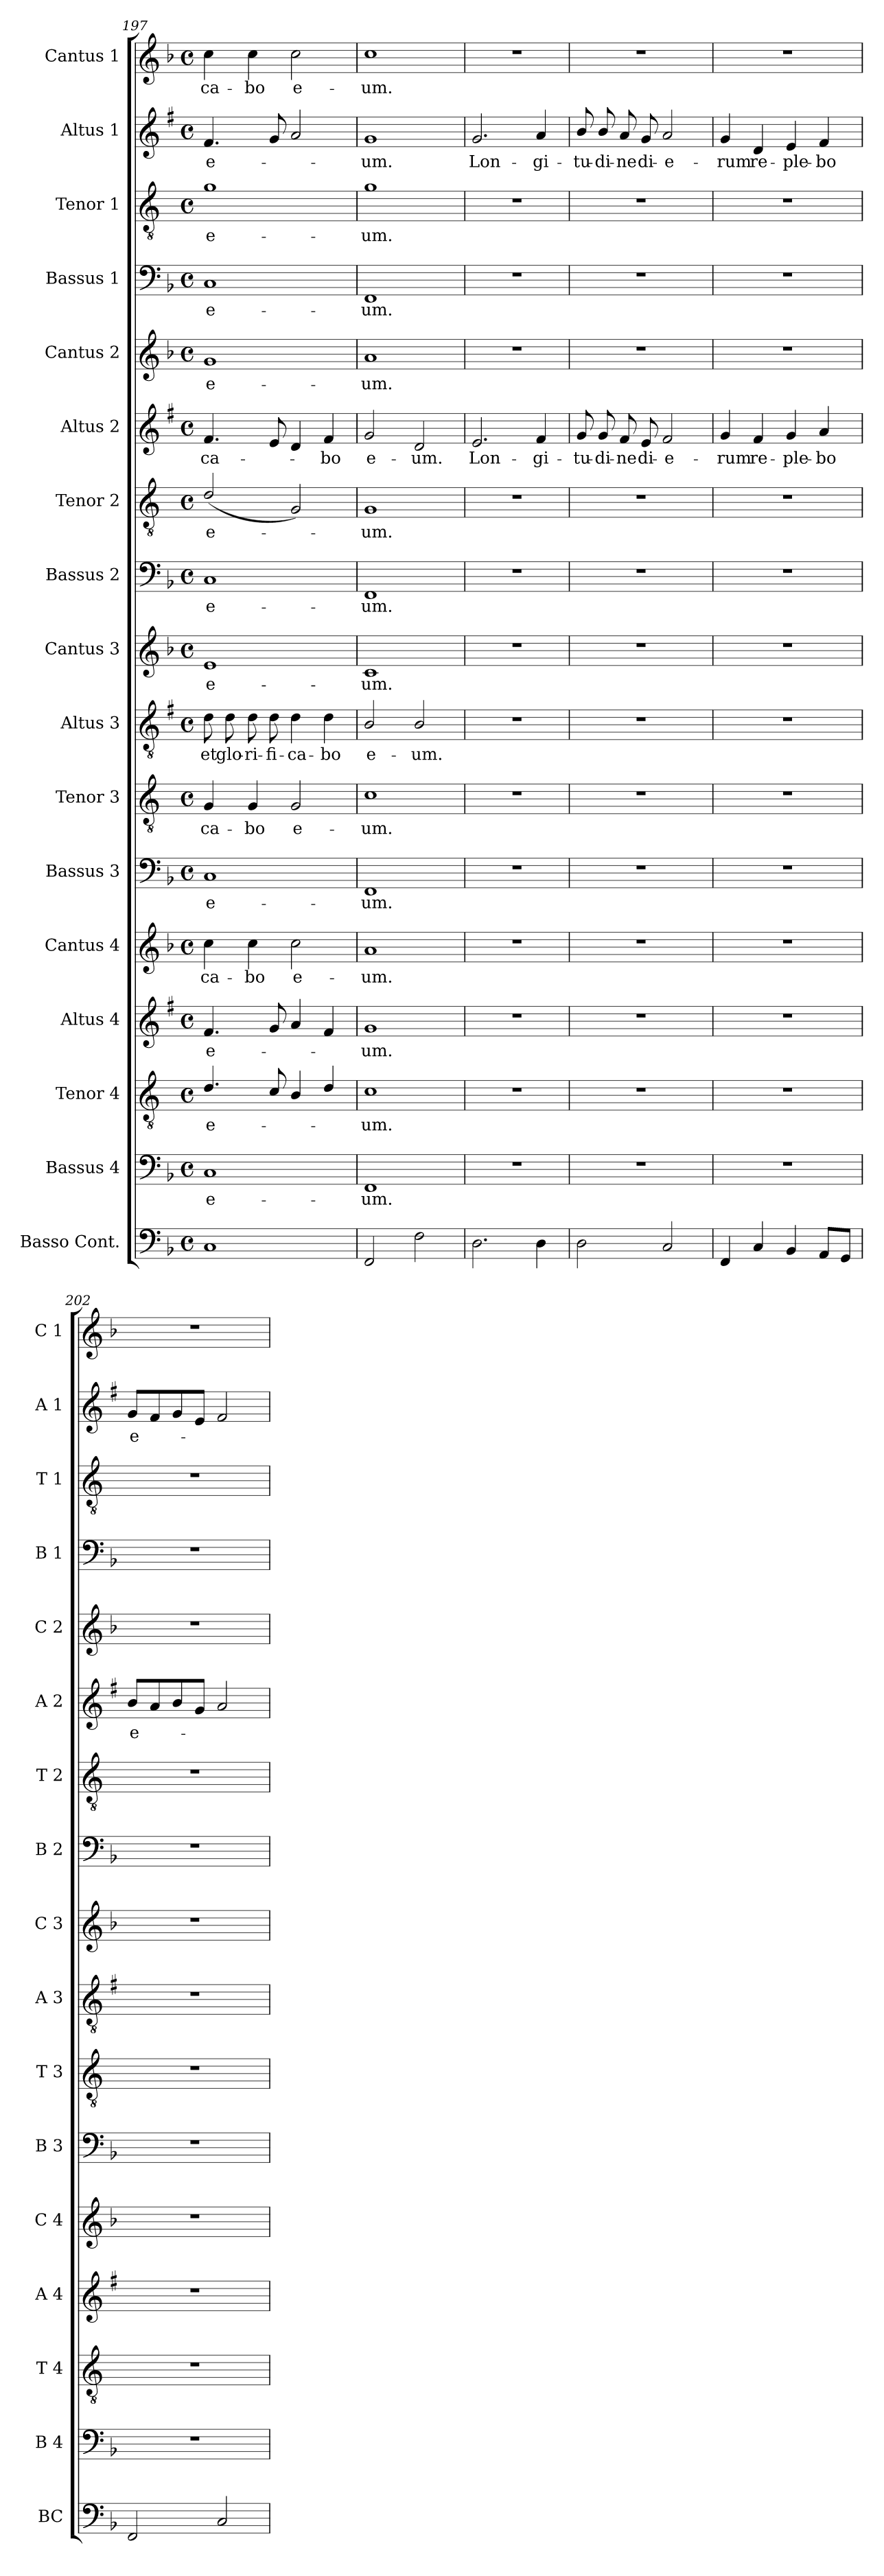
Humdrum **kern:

**kern	**kern	**text	**kern	**text	**kern	**text	**kern	**text	**kern	**text	**kern	**text	**kern	**text	**kern	**text	**kern	**text	**kern	**text	**kern	**text	**kern	**text	**kern	**text	**kern	**text	**kern	**text	**kern	**text
*part17	*part16	*part16	*part15	*part15	*part14	*part14	*part13	*part13	*part12	*part12	*part11	*part11	*part10	*part10	*part9	*part9	*part8	*part8	*part7	*part7	*part6	*part6	*part5	*part5	*part4	*part4	*part3	*part3	*part2	*part2	*part1	*part1
*staff17	*staff16	*staff16	*staff15	*staff15	*staff14	*staff14	*staff13	*staff13	*staff12	*staff12	*staff11	*staff11	*staff10	*staff10	*staff9	*staff9	*staff8	*staff8	*staff7	*staff7	*staff6	*staff6	*staff5	*staff5	*staff4	*staff4	*staff3	*staff3	*staff2	*staff2	*staff1	*staff1
*I"Basso Cont.	*I"Bassus 4	*	*I"Tenor 4	*	*I"Altus 4	*	*I"Cantus 4	*	*I"Bassus 3	*	*I"Tenor 3	*	*I"Altus 3	*	*I"Cantus 3	*	*I"Bassus 2	*	*I"Tenor 2	*	*I"Altus 2	*	*I"Cantus 2	*	*I"Bassus 1	*	*I"Tenor 1	*	*I"Altus 1	*	*I"Cantus 1	*
*I'BC	*I'B 4	*	*I'T 4	*	*I'A 4	*	*I'C 4	*	*I'B 3	*	*I'T 3	*	*I'A 3	*	*I'C 3	*	*I'B 2	*	*I'T 2	*	*I'A 2	*	*I'C 2	*	*I'B 1	*	*I'T 1	*	*I'A 1	*	*I'C 1	*
*clefF4	*clefF4	*	*clefGv2	*	*clefG2	*	*clefG2	*	*clefF4	*	*clefGv2	*	*clefGv2	*	*clefG2	*	*clefF4	*	*clefGv2	*	*clefG2	*	*clefG2	*	*clefF4	*	*clefGv2	*	*clefG2	*	*clefG2	*
*	*	*	*ITrd4c7	*	*ITrd1c2	*	*	*	*	*	*ITrd4c7	*	*ITrd1c2	*	*	*	*	*	*ITrd4c7	*	*ITrd1c2	*	*	*	*	*	*ITrd4c7	*	*ITrd1c2	*	*	*
*k[b-]	*k[b-]	*	*k[b-]	*	*k[b-]	*	*k[b-]	*	*k[b-]	*	*k[b-]	*	*k[b-]	*	*k[b-]	*	*k[b-]	*	*k[b-]	*	*k[b-]	*	*k[b-]	*	*k[b-]	*	*k[b-]	*	*k[b-]	*	*k[b-]	*
*F:	*F:	*	*F:	*	*F:	*	*F:	*	*F:	*	*F:	*	*F:	*	*F:	*	*F:	*	*F:	*	*F:	*	*F:	*	*F:	*	*F:	*	*F:	*	*F:	*
*M4/4	*M4/4	*	*M4/4	*	*M4/4	*	*M4/4	*	*M4/4	*	*M4/4	*	*M4/4	*	*M4/4	*	*M4/4	*	*M4/4	*	*M4/4	*	*M4/4	*	*M4/4	*	*M4/4	*	*M4/4	*	*M4/4	*
*met(c)	*met(c)	*	*met(c)	*	*met(c)	*	*met(c)	*	*met(c)	*	*met(c)	*	*met(c)	*	*met(c)	*	*met(c)	*	*met(c)	*	*met(c)	*	*met(c)	*	*met(c)	*	*met(c)	*	*met(c)	*	*met(c)	*
=197	=197	=197	=197	=197	=197	=197	=197	=197	=197	=197	=197	=197	=197	=197	=197	=197	=197	=197	=197	=197	=197	=197	=197	=197	=197	=197	=197	=197	=197	=197	=197	=197
!	!	!LO:LY:b	!	!LO:LY:b	!	!LO:LY:b	!	!LO:LY:b	!	!LO:LY:b	!	!LO:LY:b	!	!LO:LY:b	!	!LO:LY:b	!	!LO:LY:b	!	!LO:LY:b	!	!LO:LY:b	!	!LO:LY:b	!	!LO:LY:b	!	!LO:LY:b	!	!LO:LY:b	!	!LO:LY:b
1C	1C	e-	4.G/	e-	4.e/	e-	4cc\	-ca-	1C	e-	4C/	-ca-	8c\	et	1e	e-	1C	e-	(<2G/	e-	4.e/	-ca-	1g	e-	1C	e-	1c	e-	4.e/	e-	4cc\	-ca-
!	!	!	!	!	!	!	!	!	!	!	!	!	!	!LO:LY:b	!	!	!	!	!	!	!	!	!	!	!	!	!	!	!	!	!	!
.	.	.	.	.	.	.	.	.	.	.	.	.	8c\	glo-	.	.	.	.	.	.	.	.	.	.	.	.	.	.	.	.	.	.
!	!	!	!	!	!	!	!	!LO:LY:b	!	!	!	!LO:LY:b	!	!LO:LY:b	!	!	!	!	!	!	!	!	!	!	!	!	!	!	!	!	!	!LO:LY:b
.	.	.	.	.	.	.	4cc\	-bo	.	.	4C/	-bo	8c\	-ri-	.	.	.	.	.	.	.	.	.	.	.	.	.	.	.	.	4cc\	-bo
!	!	!	!	!	!	!	!	!	!	!	!	!	!	!LO:LY:b	!	!	!	!	!	!	!	!	!	!	!	!	!	!	!	!	!	!
.	.	.	8F/	.	8f/	.	.	.	.	.	.	.	8c\	-fi-	.	.	.	.	.	.	8d/	.	.	.	.	.	.	.	8f/	.	.	.
!	!	!	!	!	!	!	!	!LO:LY:b	!	!	!	!LO:LY:b	!	!LO:LY:b	!	!	!	!	!	!	!	!	!	!	!	!	!	!	!	!	!	!LO:LY:b
.	.	.	4E/	.	4g/	.	2cc\	e-	.	.	2C/	e-	4c\	-ca-	.	.	.	.	2C/)	.	4c/	.	.	.	.	.	.	.	2g/	.	2cc\	e-
!	!	!	!	!	!	!	!	!	!	!	!	!	!	!LO:LY:b	!	!	!	!	!	!	!	!LO:LY:b	!	!	!	!	!	!	!	!	!	!
.	.	.	4G/	.	4e/	.	.	.	.	.	.	.	4c\	-bo	.	.	.	.	.	.	4e/	-bo	.	.	.	.	.	.	.	.	.	.
=198	=198	=198	=198	=198	=198	=198	=198	=198	=198	=198	=198	=198	=198	=198	=198	=198	=198	=198	=198	=198	=198	=198	=198	=198	=198	=198	=198	=198	=198	=198	=198	=198
!	!	!LO:LY:b	!	!LO:LY:b	!	!LO:LY:b	!	!LO:LY:b	!	!LO:LY:b	!	!LO:LY:b	!	!LO:LY:b	!	!LO:LY:b	!	!LO:LY:b	!	!LO:LY:b	!	!LO:LY:b	!	!LO:LY:b	!	!LO:LY:b	!	!LO:LY:b	!	!LO:LY:b	!	!LO:LY:b
2FF/	1FF	-um.	1F	-um.	1f	-um.	1a	-um.	1FF	-um.	1F	-um.	2A/	e-	1c	-um.	1FF	-um.	1C	-um.	2f/	e-	1a	-um.	1FF	-um.	1c	-um.	1f	-um.	1cc	-um.
!	!	!	!	!	!	!	!	!	!	!	!	!	!	!LO:LY:b	!	!	!	!	!	!	!	!LO:LY:b	!	!	!	!	!	!	!	!	!	!
2F\	.	.	.	.	.	.	.	.	.	.	.	.	2A/	-um.	.	.	.	.	.	.	2c/	-um.	.	.	.	.	.	.	.	.	.	.
=199	=199	=199	=199	=199	=199	=199	=199	=199	=199	=199	=199	=199	=199	=199	=199	=199	=199	=199	=199	=199	=199	=199	=199	=199	=199	=199	=199	=199	=199	=199	=199	=199
!	!	!	!	!	!	!	!	!	!	!	!	!	!	!	!	!	!	!	!	!	!	!LO:LY:b	!	!	!	!	!	!	!	!LO:LY:b	!	!
2.D\	1r	.	1r	.	1r	.	1r	.	1r	.	1r	.	1r	.	1r	.	1r	.	1r	.	2.d/	Lon-	1r	.	1r	.	1r	.	2.f/	Lon-	1r	.
!	!	!	!	!	!	!	!	!	!	!	!	!	!	!	!	!	!	!	!	!	!	!LO:LY:b	!	!	!	!	!	!	!	!LO:LY:b	!	!
4D\	.	.	.	.	.	.	.	.	.	.	.	.	.	.	.	.	.	.	.	.	4e/	-gi-	.	.	.	.	.	.	4g/	-gi-	.	.
!!LO:PB:g=z
=200	=200	=200	=200	=200	=200	=200	=200	=200	=200	=200	=200	=200	=200	=200	=200	=200	=200	=200	=200	=200	=200	=200	=200	=200	=200	=200	=200	=200	=200	=200	=200	=200
!	!	!	!	!	!	!	!	!	!	!	!	!	!	!	!	!	!	!	!	!	!	!LO:LY:b	!	!	!	!	!	!	!	!LO:LY:b	!	!
2D\	1r	.	1r	.	1r	.	1r	.	1r	.	1r	.	1r	.	1r	.	1r	.	1r	.	8f/	-tu-	1r	.	1r	.	1r	.	8a/	-tu-	1r	.
!	!	!	!	!	!	!	!	!	!	!	!	!	!	!	!	!	!	!	!	!	!	!LO:LY:b	!	!	!	!	!	!	!	!LO:LY:b	!	!
.	.	.	.	.	.	.	.	.	.	.	.	.	.	.	.	.	.	.	.	.	8f/	-di-	.	.	.	.	.	.	8a/	-di-	.	.
!	!	!	!	!	!	!	!	!	!	!	!	!	!	!	!	!	!	!	!	!	!	!LO:LY:b	!	!	!	!	!	!	!	!LO:LY:b	!	!
.	.	.	.	.	.	.	.	.	.	.	.	.	.	.	.	.	.	.	.	.	8e/	-ne	.	.	.	.	.	.	8g/	-ne	.	.
!	!	!	!	!	!	!	!	!	!	!	!	!	!	!	!	!	!	!	!	!	!	!LO:LY:b	!	!	!	!	!	!	!	!LO:LY:b	!	!
.	.	.	.	.	.	.	.	.	.	.	.	.	.	.	.	.	.	.	.	.	8d/	di-	.	.	.	.	.	.	8f/	di-	.	.
!	!	!	!	!	!	!	!	!	!	!	!	!	!	!	!	!	!	!	!	!	!	!LO:LY:b	!	!	!	!	!	!	!	!LO:LY:b	!	!
2C/	.	.	.	.	.	.	.	.	.	.	.	.	.	.	.	.	.	.	.	.	2e/	-e-	.	.	.	.	.	.	2g/	-e-	.	.
=201	=201	=201	=201	=201	=201	=201	=201	=201	=201	=201	=201	=201	=201	=201	=201	=201	=201	=201	=201	=201	=201	=201	=201	=201	=201	=201	=201	=201	=201	=201	=201	=201
!	!	!	!	!	!	!	!	!	!	!	!	!	!	!	!	!	!	!	!	!	!	!LO:LY:b	!	!	!	!	!	!	!	!LO:LY:b	!	!
4FF/	1r	.	1r	.	1r	.	1r	.	1r	.	1r	.	1r	.	1r	.	1r	.	1r	.	4f/	-rum	1r	.	1r	.	1r	.	4f/	-rum	1r	.
!	!	!	!	!	!	!	!	!	!	!	!	!	!	!	!	!	!	!	!	!	!	!LO:LY:b	!	!	!	!	!	!	!	!LO:LY:b	!	!
4C/	.	.	.	.	.	.	.	.	.	.	.	.	.	.	.	.	.	.	.	.	4e/	re-	.	.	.	.	.	.	4c/	re-	.	.
!	!	!	!	!	!	!	!	!	!	!	!	!	!	!	!	!	!	!	!	!	!	!LO:LY:b	!	!	!	!	!	!	!	!LO:LY:b	!	!
4BB-/	.	.	.	.	.	.	.	.	.	.	.	.	.	.	.	.	.	.	.	.	4f/	-ple-	.	.	.	.	.	.	4d/	-ple-	.	.
!	!	!	!	!	!	!	!	!	!	!	!	!	!	!	!	!	!	!	!	!	!	!LO:LY:b	!	!	!	!	!	!	!	!LO:LY:b	!	!
8AA/L	.	.	.	.	.	.	.	.	.	.	.	.	.	.	.	.	.	.	.	.	4g/	-bo	.	.	.	.	.	.	4e/	-bo	.	.
8GG/J	.	.	.	.	.	.	.	.	.	.	.	.	.	.	.	.	.	.	.	.	.	.	.	.	.	.	.	.	.	.	.	.
=202	=202	=202	=202	=202	=202	=202	=202	=202	=202	=202	=202	=202	=202	=202	=202	=202	=202	=202	=202	=202	=202	=202	=202	=202	=202	=202	=202	=202	=202	=202	=202	=202
!	!	!	!	!	!	!	!	!	!	!	!	!	!	!	!	!	!	!	!	!	!	!LO:LY:b	!	!	!	!	!	!	!	!LO:LY:b	!	!
2FF/	1r	.	1r	.	1r	.	1r	.	1r	.	1r	.	1r	.	1r	.	1r	.	1r	.	8a/L	e-	1r	.	1r	.	1r	.	8f/L	e-	1r	.
.	.	.	.	.	.	.	.	.	.	.	.	.	.	.	.	.	.	.	.	.	8g/	.	.	.	.	.	.	.	8e/	.	.	.
.	.	.	.	.	.	.	.	.	.	.	.	.	.	.	.	.	.	.	.	.	8a/	.	.	.	.	.	.	.	8f/	.	.	.
.	.	.	.	.	.	.	.	.	.	.	.	.	.	.	.	.	.	.	.	.	8f/J	.	.	.	.	.	.	.	8d/J	.	.	.
2C/	.	.	.	.	.	.	.	.	.	.	.	.	.	.	.	.	.	.	.	.	2g/	.	.	.	.	.	.	.	2e/	.	.	.
=	=	=	=	=	=	=	=	=	=	=	=	=	=	=	=	=	=	=	=	=	=	=	=	=	=	=	=	=	=	=	=	=
*-	*-	*-	*-	*-	*-	*-	*-	*-	*-	*-	*-	*-	*-	*-	*-	*-	*-	*-	*-	*-	*-	*-	*-	*-	*-	*-	*-	*-	*-	*-	*-	*-
